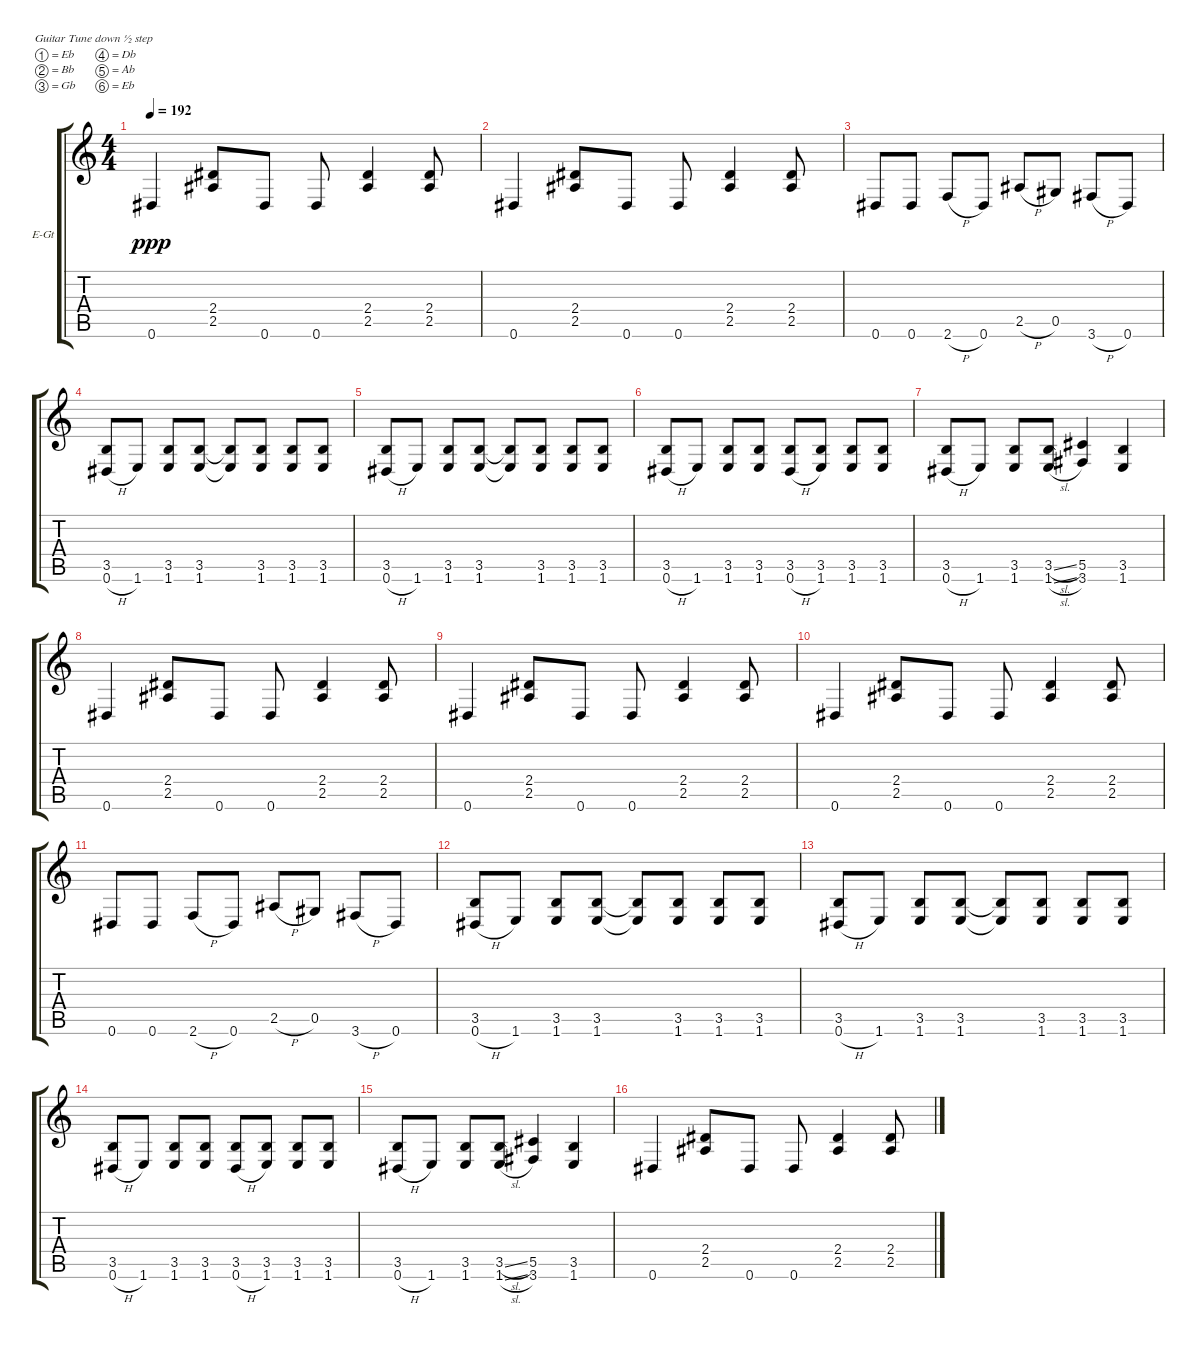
\bracketExtendMode groupsimilarinstruments
\firstSystemTrackNameOrientation horizontal
\otherSystemsTrackNameOrientation horizontal
\track ("Guitar 1" "E-Gt") {instrument acousticgrandpiano}
\staff {score tabs}
\tuning (Eb4 Bb3 Gb3 Db3 Ab2 Eb2)
\displaytranspose 12
\ts (4 4)
\tempo 192
\clef g2
\ks c
0.6.4{dy ppp} (2.4 2.5).8 0.6.8 0.6.8 (2.4 2.5).4 (2.4 2.5).8 |
0.6.4 (2.4 2.5).8 0.6.8 0.6.8 (2.4 2.5).4 (2.4 2.5).8 |
0.6.8 0.6.8 2.6{h}.8 0.6.8 2.5{h}.8 0.5.8 3.6{h}.8 0.6.8 |
(3.5 0.6{h}).8 1.6.8 (3.5 1.6).8 (3.5 1.6).8 (3.5{t} 1.6{t}).8 (3.5 1.6).8 (3.5 1.6).8 (3.5 1.6).8 |
(3.5 0.6{h}).8 1.6.8 (3.5 1.6).8 (3.5 1.6).8 (3.5{t} 1.6{t}).8 (3.5 1.6).8 (3.5 1.6).8 (3.5 1.6).8 |
(3.5 0.6{h}).8 1.6.8 (3.5 1.6).8 (3.5 1.6).8 (3.5 0.6{h}).8 (3.5 1.6).8 (3.5 1.6).8 (3.5 1.6).8 |
(3.5 0.6{h}).8 1.6.8 (3.5 1.6).8 (3.5{sl} 1.6{sl}).8 (5.5 3.6).4 (3.5 1.6).4 |
0.6.4 (2.4 2.5).8 0.6.8 0.6.8 (2.4 2.5).4 (2.4 2.5).8 |
0.6.4 (2.4 2.5).8 0.6.8 0.6.8 (2.4 2.5).4 (2.4 2.5).8 |
0.6.4 (2.4 2.5).8 0.6.8 0.6.8 (2.4 2.5).4 (2.4 2.5).8 |
0.6.8 0.6.8 2.6{h}.8 0.6.8 2.5{h}.8 0.5.8 3.6{h}.8 0.6.8 |
(3.5 0.6{h}).8 1.6.8 (3.5 1.6).8 (3.5 1.6).8 (3.5{t} 1.6{t}).8 (3.5 1.6).8 (3.5 1.6).8 (3.5 1.6).8 |
(3.5 0.6{h}).8 1.6.8 (3.5 1.6).8 (3.5 1.6).8 (3.5{t} 1.6{t}).8 (3.5 1.6).8 (3.5 1.6).8 (3.5 1.6).8 |
(3.5 0.6{h}).8 1.6.8 (3.5 1.6).8 (3.5 1.6).8 (3.5 0.6{h}).8 (3.5 1.6).8 (3.5 1.6).8 (3.5 1.6).8 |
(3.5 0.6{h}).8 1.6.8 (3.5 1.6).8 (3.5{sl} 1.6{sl}).8 (5.5 3.6).4 (3.5 1.6).4 |
0.6.4 (2.4 2.5).8 0.6.8 0.6.8 (2.4 2.5).4 (2.4 2.5).8
